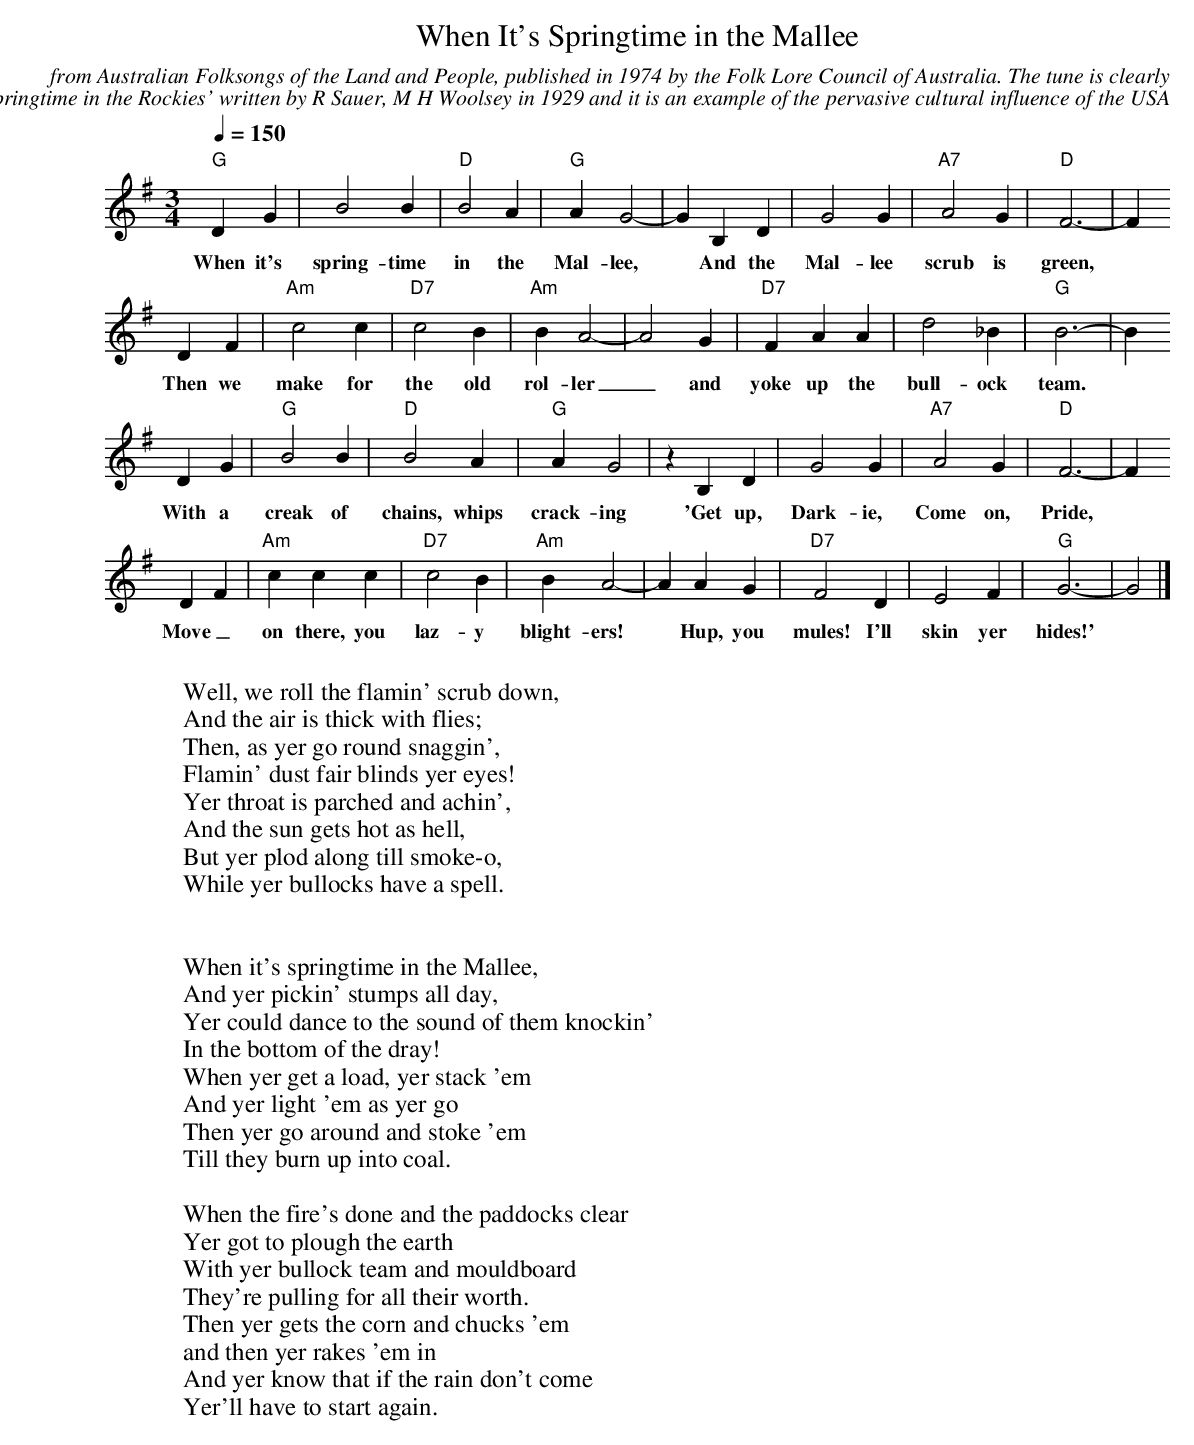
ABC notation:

X:1
T:When It's Springtime in the Mallee
C:from Australian Folksongs of the Land and People, published in 1974 by the Folk Lore Council of Australia. The tune is clearly
C:'Springtime in the Rockies' written by R Sauer, M H Woolsey in 1929 and it is an example of the pervasive cultural influence of the USA
M:3/4
L:1/4
Q:150
K:G
"G"DG|B2B|"D"B2A|"G"AG2-|GB,D|G2G|"A7"A2G|"D"F3-|F
w:When it's spring-time in the Mal-lee,* And the Mal-lee scrub is green,*
DF|"Am"c2c|"D7"c2B|"Am"BA2-|A2G|"D7"FAA|d2_B|"G"B3-|B
w:Then we make for the old rol-ler_  and yoke up the bull-ock team.*
DG|"G"B2B|"D"B2A|"G"AG2|zB,D|G2G|"A7"A2G|"D"F3-|F
w:With a creak of chains, whips crack-ing  'Get up, Dark-ie, Come on, Pride,* _
DF|"Am"ccc|"D7"c2B|"Am"BA2-|AAG|"D7"F2D|E2F|"G"G3-|G2|]
w:Move_ on there, you laz-y blight-ers!* Hup, you mules! I'll skin yer hides!'
W:
W:Well, we roll the flamin' scrub down,
W:And the air is thick with flies;
W:Then, as yer go round snaggin',
W:Flamin' dust fair blinds yer eyes!
W:Yer throat is parched and achin',
W:And the sun gets hot as hell,
W:But yer plod along till smoke-o,
W:While yer bullocks have a spell.
W:
W:
W:When it's springtime in the Mallee,
W:And yer pickin' stumps all day,
W:Yer could dance to the sound of them knockin'
W:In the bottom of the dray!
W:When yer get a load, yer stack 'em
W:And yer light 'em as yer go
W:Then yer go around and stoke 'em
W:Till they burn up into coal.
W:
W:When the fire's done and the paddocks clear
W:Yer got to plough the earth
W:With yer bullock team and mouldboard
W:They're pulling for all their worth.
W:Then yer gets the corn and chucks 'em
W:and then yer rakes 'em in
W:And yer know that if the rain don't come
W:Yer'll have to start again.
